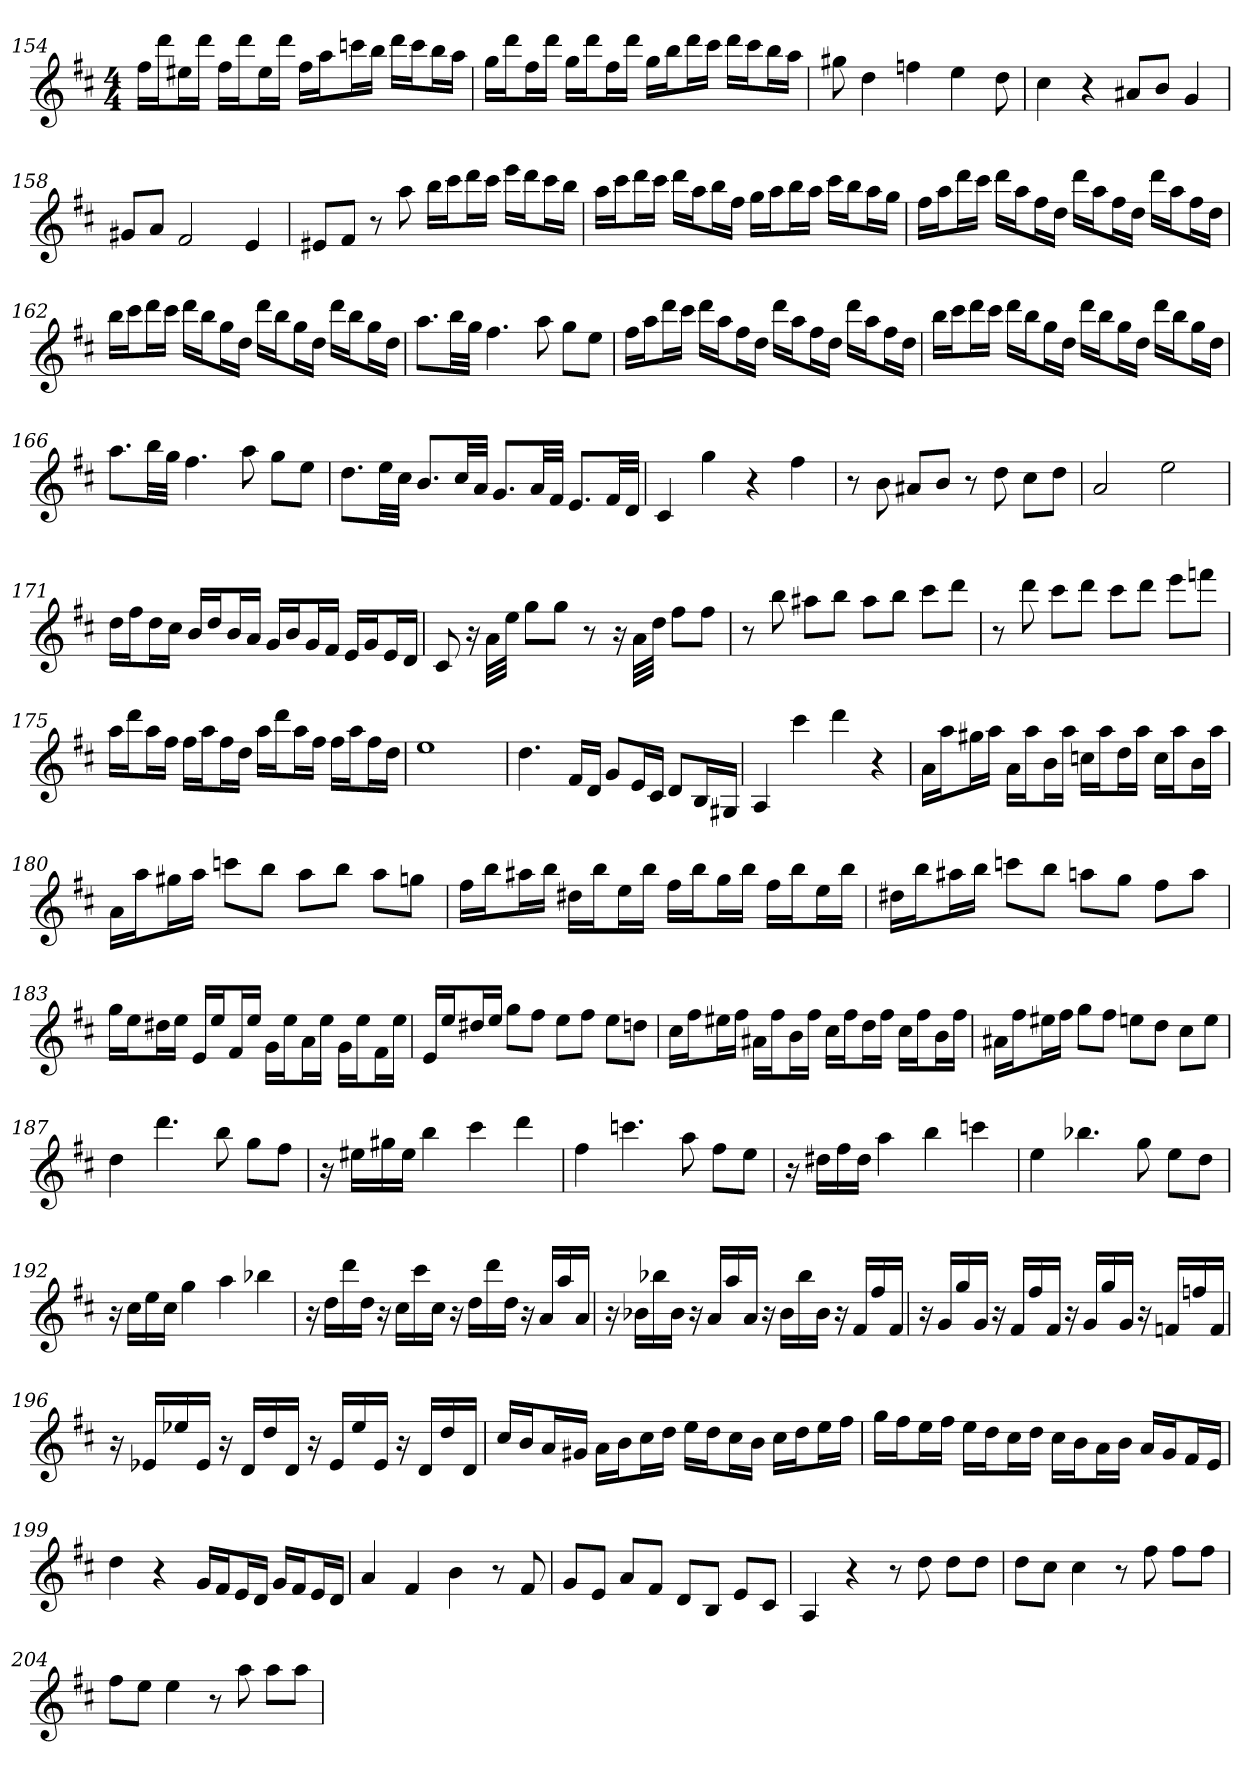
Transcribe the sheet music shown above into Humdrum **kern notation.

**kern
*part1
*staff1
*clefG2
*k[f#c#]
*D:
*M4/4
=154
16ff#\LL
16ddd\J
16ee#X\L
16ddd\JJ
16ff#\LL
16ddd\J
16ee#\L
16ddd\JJ
16ff#\LL
16aa\J
16cccn\L
16bb\JJ
16ddd\LL
16ccc\J
16bb\L
16aa\JJ
=155
16gg\LL
16ddd\J
16ff#\L
16ddd\JJ
16gg\LL
16ddd\J
16ff#\L
16ddd\JJ
16gg\LL
16bb\J
16ddd\L
16ccc#\JJ
16ddd\LL
16ccc#\J
16bb\L
16aa\JJ
=156
8gg#X
4dd
4ffn
4ee
8dd
=157
4cc#
4r
8a#X/L
8b/J
4g
=158
8g#X/L
8a/J
2f#
4e
=159
8e#X/L
8f#/J
8r
8aa
16bb\LL
16ccc#\J
16ddd\L
16ccc#\JJ
16eee\LL
16ddd\J
16ccc#\L
16bb\JJ
=160
16aa\LL
16ccc#\J
16ddd\L
16ccc#\JJ
16ddd\LL
16aa\J
16bb\L
16ff#\JJ
16gg\LL
16aa\J
16bb\L
16aa\JJ
16ccc#\LL
16bb\J
16aa\L
16gg\JJ
=161
16ff#\LL
16aa\J
16ddd\L
16ccc#\JJ
16ddd\LL
16aa\J
16ff#\L
16dd\JJ
16ddd\LL
16aa\J
16ff#\L
16dd\JJ
16ddd\LL
16aa\J
16ff#\L
16dd\JJ
=162
16bb\LL
16ccc#\J
16ddd\L
16ccc#\JJ
16ddd\LL
16bb\J
16gg\L
16dd\JJ
16ddd\LL
16bb\J
16gg\L
16dd\JJ
16ddd\LL
16bb\J
16gg\L
16dd\JJ
=163
8.aa\L
32bb\LL
32gg\JJJ
4.ff#
8aa
8gg\L
8ee\J
=164
16ff#\LL
16aa\J
16ddd\L
16ccc#\JJ
16ddd\LL
16aa\J
16ff#\L
16dd\JJ
16ddd\LL
16aa\J
16ff#\L
16dd\JJ
16ddd\LL
16aa\J
16ff#\L
16dd\JJ
=165
16bb\LL
16ccc#\J
16ddd\L
16ccc#\JJ
16ddd\LL
16bb\J
16gg\L
16dd\JJ
16ddd\LL
16bb\J
16gg\L
16dd\JJ
16ddd\LL
16bb\J
16gg\L
16dd\JJ
=166
8.aa\L
32bb\LL
32gg\JJJ
4.ff#
8aa
8gg\L
8ee\J
=167
8.dd\L
32ee\LL
32cc#\JJJ
8.b/L
32cc#/LL
32a/JJJ
8.g/L
32a/LL
32f#/JJJ
8.e/L
32f#/LL
32d/JJJ
=168
4c#
4gg:
4r
4ff#:
=169
8r
8b
8a#X/L
8b/J
8r
8dd
8cc#\L
8dd\J
=170
2a
2ee
=171
16dd\LL
16ff#\J
16dd\L
16cc#\JJ
16b/LL
16dd/J
16b/L
16a/JJ
16g/LL
16b/J
16g/L
16f#/JJ
16e/LL
16g/J
16e/L
16d/JJ
=172
8c#
16r
32a\LLL
32ee\JJJ
8gg\L
8gg\J
8r
16r
32a\LLL
32dd\JJJ
8ff#\L
8ff#\J
=173
8r
8bb
8aa#X\L
8bb\J
8aa#\L
8bb\J
8ccc#\L
8ddd\J
=174
8r
8ddd
8ccc#\L
8ddd\J
8ccc#\L
8ddd\J
8eee\L
8fffn\J
=175
16aa\LL
16ddd\J
16aa\L
16ff#\JJ
16ff#\LL
16aa\J
16ff#\L
16dd\JJ
16aa\LL
16ddd\J
16aa\L
16ff#\JJ
16ff#\LL
16aa\J
16ff#\L
16dd\JJ
=176
1ee
=177
4.dd
16f#/LL
16d/JJ
8g/L
16e/L
16c#/JJ
8d/L
16B/L
16G#X/JJ
=178
4A
4ccc#
4ddd
4r
=179
16a\LL
16aa\J
16gg#X\L
16aa\JJ
16a\LL
16aa\J
16b\L
16aa\JJ
16ccn\LL
16aa\J
16dd\L
16aa\JJ
16cc\LL
16aa\J
16b\L
16aa\JJ
=180
16a\LL
16aa\J
16gg#X\L
16aa\JJ
8cccn\L
8bb\J
8aa\L
8bb\J
8aa\L
8ggn\J
=181
16ff#\LL
16bb\J
16aa#X\L
16bb\JJ
16dd#X\LL
16bb\J
16ee\L
16bb\JJ
16ff#\LL
16bb\J
16gg\L
16bb\JJ
16ff#\LL
16bb\J
16ee\L
16bb\JJ
=182
16dd#X\LL
16bb\J
16aa#X\L
16bb\JJ
8cccn\L
8bb\J
8aan\L
8gg\J
8ff#\L
8aa\J
=183
16gg\LL
16ee\J
16dd#X\L
16ee\JJ
16e/LL
16ee/J
16f#/L
16ee/JJ
16g\LL
16ee\J
16a\L
16ee\JJ
16g\LL
16ee\J
16f#\L
16ee\JJ
=184
16e/LL
16ee/J
16dd#X/L
16ee/JJ
8gg\L
8ff#\J
8ee\L
8ff#\J
8ee\L
8ddn\J
=185
16cc#\LL
16ff#\J
16ee#X\L
16ff#\JJ
16a#X\LL
16ff#\J
16b\L
16ff#\JJ
16cc#\LL
16ff#\J
16dd\L
16ff#\JJ
16cc#\LL
16ff#\J
16b\L
16ff#\JJ
=186
16a#X\LL
16ff#\J
16ee#X\L
16ff#\JJ
8gg\L
8ff#\J
8een\L
8dd\J
8cc#\L
8ee\J
=187
4dd
4.ddd
8bb
8gg\L
8ff#\J
=188
16r
16ee#X\LL
16gg#X\
16ee#\JJ
4bb
4ccc#
4ddd
=189
4ff#
4.cccn
8aa
8ff#\L
8ee\J
=190
16r
16dd#X\LL
16ff#\
16dd#\JJ
4aa
4bb
4cccn
=191
4ee
4.bb-X
8gg
8ee\L
8dd\J
=192
16r
16cc#\LL
16ee\
16cc#\JJ
4gg
4aa
4bb-X
=193
16r
16dd\LL
16ddd\
16dd\JJ
16r
16cc#\LL
16ccc#\
16cc#\JJ
16r
16dd\LL
16ddd\
16dd\JJ
16r
16a/LL
16aa/
16a/JJ
=194
16r
16b-X\LL
16bb-X\
16b-\JJ
16r
16a/LL
16aa/
16a/JJ
16r
16b-\LL
16bb-\
16b-\JJ
16r
16f#/LL
16ff#/
16f#/JJ
=195
16r
16g/LL
16gg/
16g/JJ
16r
16f#/LL
16ff#/
16f#/JJ
16r
16g/LL
16gg/
16g/JJ
16r
16fn/LL
16ffn/
16f/JJ
=196
16r
16e-X/LL
16ee-X/
16e-/JJ
16r
16d/LL
16dd/
16d/JJ
16r
16e-/LL
16ee-/
16e-/JJ
16r
16d/LL
16dd/
16d/JJ
=197
16cc#/LL
16b/J
16a/L
16g#X/JJ
16a\LL
16b\J
16cc#\L
16dd\JJ
16ee\LL
16dd\J
16cc#\L
16b\JJ
16cc#\LL
16dd\J
16ee\L
16ff#\JJ
=198
16gg\LL
16ff#\J
16ee\L
16ff#\JJ
16ee\LL
16dd\J
16cc#\L
16dd\JJ
16cc#\LL
16b\J
16a\L
16b\JJ
16a/LL
16g/J
16f#/L
16e/JJ
=199
4dd
4r
16g/LL
16f#/J
16e/L
16d/JJ
16g/LL
16f#/J
16e/L
16d/JJ
=200
4a
4f#
4b
8r
8f#
=201
8g/L
8e/J
8a/L
8f#/J
8d/L
8B/J
8e/L
8c#/J
=202
4A
4r
8r
8dd
8dd\L
8dd\J
=203
8dd\L
8cc#\J
4cc#
8r
8ff#
8ff#\L
8ff#\J
=204
8ff#\L
8ee\J
4ee
8r
8aa
8aa\L
8aa\J
=
*-
